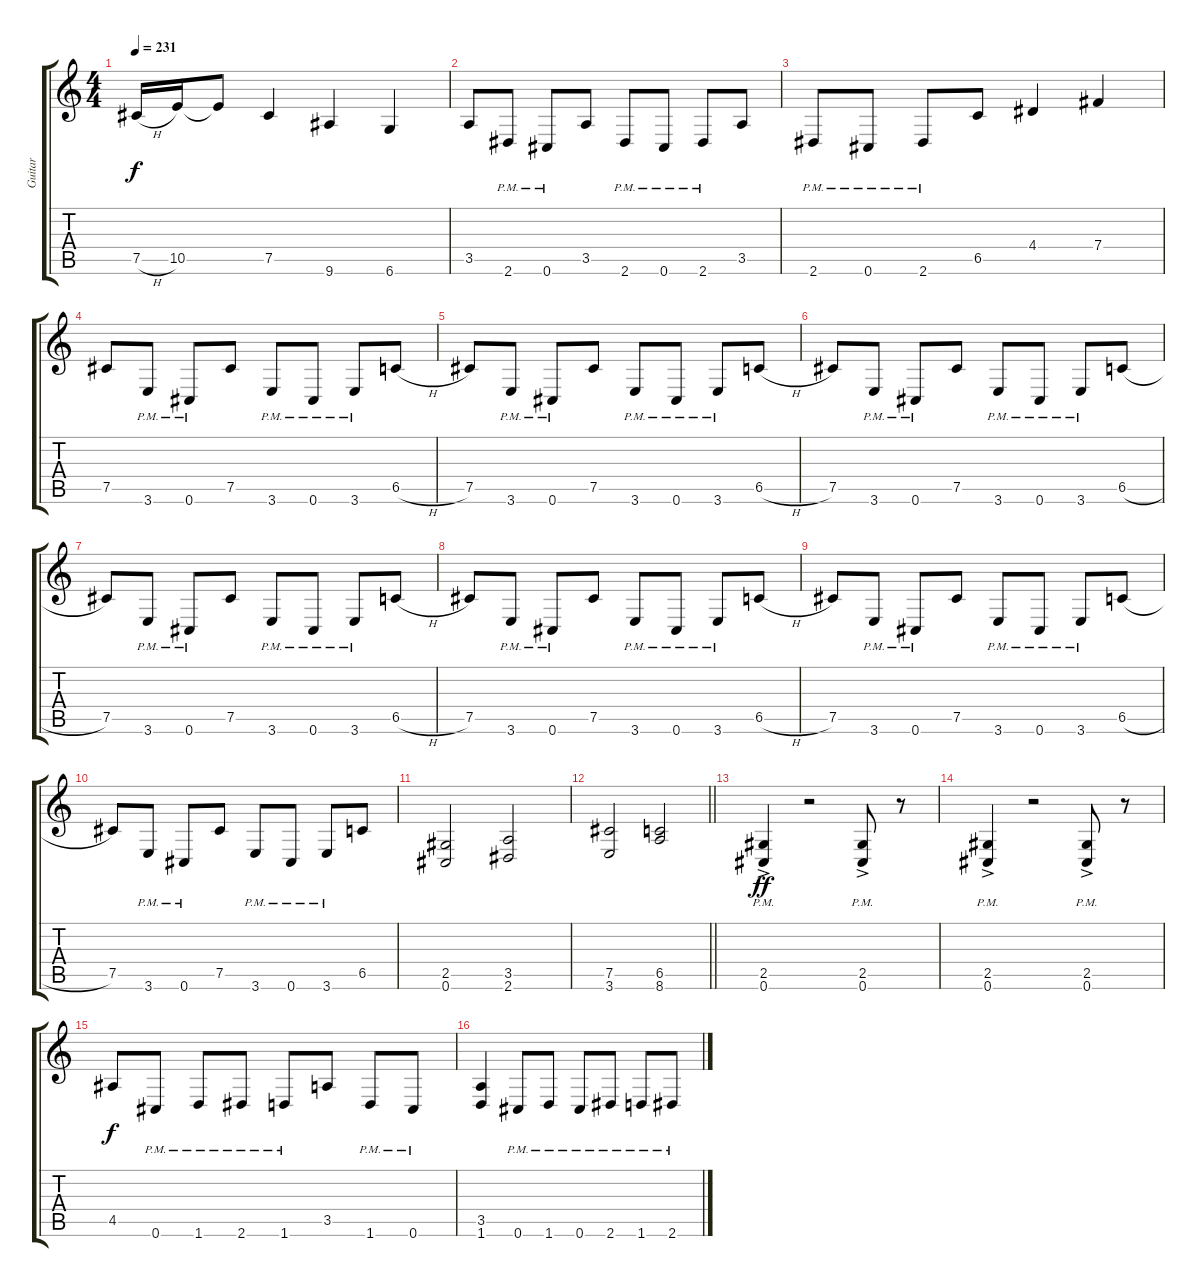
\track ("Guitar" "Guitar") {instrument distortionguitar}
\staff {score tabs}
\tuning (Db4 Ab3 E3 B2 Gb2 Db2) {hide}
\ts (4 4)
\tempo 231
\clef g2
\ks c
7.5{h}.16{dy f} 10.5.16 10.5{t}.8 7.5.4 9.6.4 6.6.4 |
3.5.8 2.6{pm}.8 0.6{pm}.8 3.5.8 2.6{pm}.8 0.6{pm}.8 2.6{pm}.8 3.5.8 |
2.6{pm}.8 0.6{pm}.8 2.6{pm}.8 6.5.8 4.4.4 7.4.4 |
7.5.8 3.6{pm}.8 0.6{pm}.8 7.5.8 3.6{pm}.8 0.6{pm}.8 3.6{pm}.8 6.5{h}.8 |
7.5.8 3.6{pm}.8 0.6{pm}.8 7.5.8 3.6{pm}.8 0.6{pm}.8 3.6{pm}.8 6.5{h}.8 |
7.5.8 3.6{pm}.8 0.6{pm}.8 7.5.8 3.6{pm}.8 0.6{pm}.8 3.6{pm}.8 6.5{h}.8 |
7.5.8 3.6{pm}.8 0.6{pm}.8 7.5.8 3.6{pm}.8 0.6{pm}.8 3.6{pm}.8 6.5{h}.8 |
7.5.8 3.6{pm}.8 0.6{pm}.8 7.5.8 3.6{pm}.8 0.6{pm}.8 3.6{pm}.8 6.5{h}.8 |
7.5.8 3.6{pm}.8 0.6{pm}.8 7.5.8 3.6{pm}.8 0.6{pm}.8 3.6{pm}.8 6.5{h}.8 |
7.5.8 3.6{pm}.8 0.6{pm}.8 7.5.8 3.6{pm}.8 0.6{pm}.8 3.6{pm}.8 6.5.8 |
(2.5 0.6).2 (3.5 2.6).2 |
\barLineRight lightlight
(7.5 3.6).2 (6.5 8.6).2 |
\section ("" "")
(2.5{ac pm} 0.6{ac pm}).4{dy ff} r.2 (2.5{ac pm} 0.6{ac pm}).8 r.8 |
(2.5{ac pm} 0.6{ac pm}).4 r.2 (2.5{ac pm} 0.6{ac pm}).8 r.8 |
4.5.8{dy f} 0.6{pm}.8 1.6{pm}.8 2.6{pm}.8 1.6{pm}.8 3.5.8 1.6{pm}.8 0.6{pm}.8 |
(3.5 1.6).4 0.6{pm}.8 1.6{pm}.8 0.6{pm}.8 2.6{pm}.8 1.6{pm}.8 2.6{pm}.8
